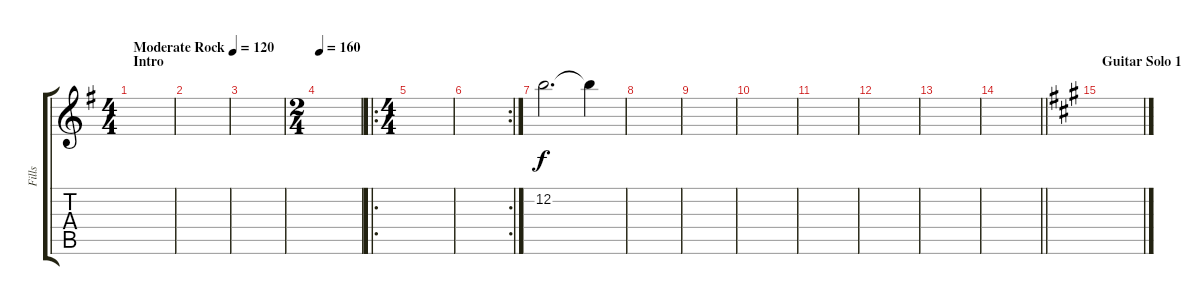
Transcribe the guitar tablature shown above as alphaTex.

\track ("Fills" "Fills") {instrument guitarharmonics}
\staff {score tabs}
\tuning (E4 B3 G3 D3 A2 E2) {hide}
\ts (4 4)
\section ("" "Intro")
\tempo (120 "Moderate Rock")
\clef g2
\ks g
|
|
|
\ts (2 4)
\tempo 160
|
\ro
\ts (4 4)
|
\rc 2
|
12.2.2{d} 12.2{t}.4 |
|
|
|
|
|
|
\barLineRight lightlight
|
\section ("" "Guitar Solo 1")
\ks a
